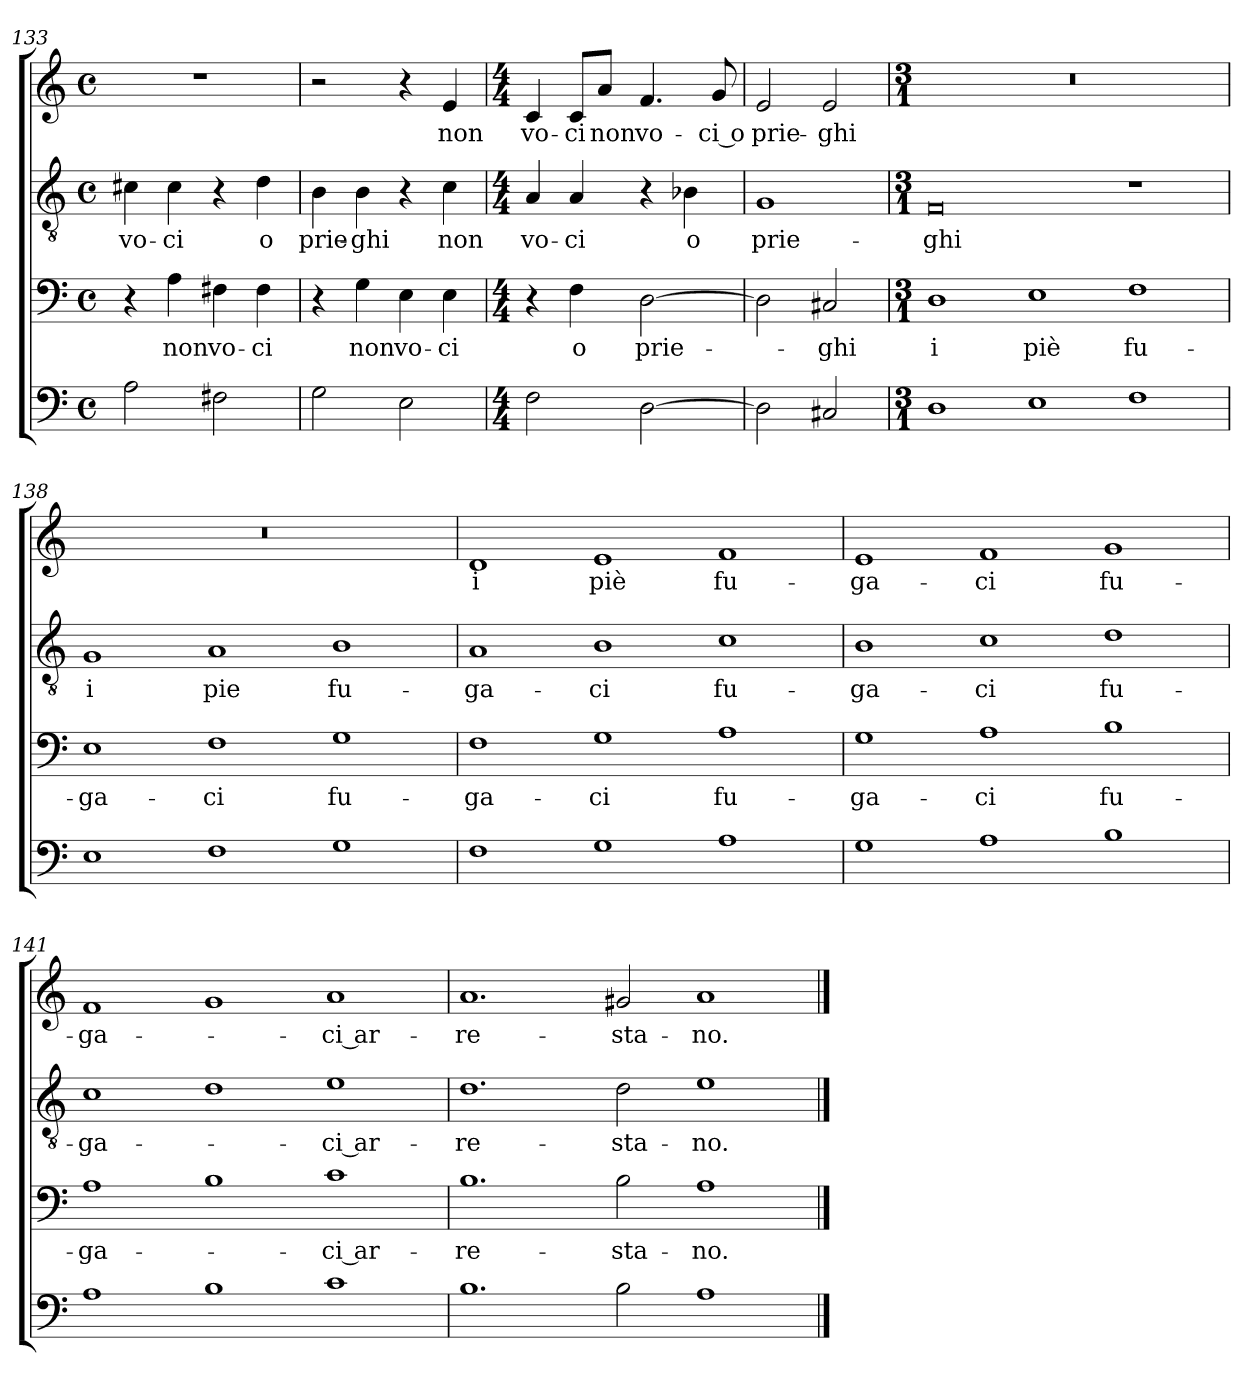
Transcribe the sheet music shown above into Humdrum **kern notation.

**kern	**kern	**text	**kern	**text	**kern	**text
*part4	*part3	*part3	*part2	*part2	*part1	*part1
*staff4	*staff3	*staff3	*staff2	*staff2	*staff1	*staff1
*clefF4	*clefF4	*	*clefGv2	*	*clefG2	*
*k[]	*k[]	*	*k[]	*	*k[]	*
*C:	*C:	*	*C:	*	*C:	*
*M4/4	*M4/4	*	*M4/4	*	*M4/4	*
*met(c)	*met(c)	*	*met(c)	*	*met(c)	*
=133	=133	=133	=133	=133	=133	=133
!	!	!	!	!LO:LY:b	!	!
2A\	4r	.	4c#X\	vo-	1r	.
!	!	!LO:LY:b	!	!LO:LY:b	!	!
.	4A\	non	4c#\	-ci	.	.
!	!	!LO:LY:b	!	!	!	!
2F#X\	4F#X\	vo-	4r	.	.	.
!	!	!LO:LY:b	!	!LO:LY:b	!	!
.	4F#\	-ci	4d\	o	.	.
=134	=134	=134	=134	=134	=134	=134
!	!	!	!	!LO:LY:b	!	!
2G\	4r	.	4B\	prie-	2r	.
!	!	!LO:LY:b	!	!LO:LY:b	!	!
.	4G\	non	4B\	-ghi	.	.
!	!	!LO:LY:b	!	!	!	!
2E\	4E\	vo-	4r	.	4r	.
!	!	!LO:LY:b	!	!LO:LY:b	!	!LO:LY:b
.	4E\	-ci	4c\	non	4e/	non
!!LO:LB:g=z
=135	=135	=135	=135	=135	=135	=135
*M4/4	*M4/4	*	*M4/4	*	*M4/4	*
!	!	!	!	!LO:LY:b	!	!LO:LY:b
2F\	4r	.	4A/	vo-	4c/	vo-
!	!	!LO:LY:b	!	!LO:LY:b	!	!LO:LY:b
.	4F\	o	4A/	-ci	8c/L	-ci
!	!	!	!	!	!	!LO:LY:b
.	.	.	.	.	8a/J	non
!	!	!LO:LY:b	!	!	!	!LO:LY:b
[2D\	[2D\	prie-	4r	.	4.f/	vo-
!	!	!	!	!LO:LY:b	!	!
.	.	.	4B-X\	o	.	.
!	!	!	!	!	!	!LO:LY:b
.	.	.	.	.	8g/	-ci o
=136	=136	=136	=136	=136	=136	=136
!	!	!	!	!LO:LY:b	!	!LO:LY:b
2D\]	2D\]	.	1G	prie-	2e/	prie-
!	!	!LO:LY:b	!	!	!	!LO:LY:b
2C#X/	2C#X/	-ghi	.	.	2e/	-ghi
=137	=137	=137	=137	=137	=137	=137
*M3/1	*M3/1	*	*M3/1	*	*M3/1	*
!	!	!LO:LY:b	!	!LO:LY:b	!	!
1D	1D	i	0F	-ghi	0.r	.
!	!	!LO:LY:b	!	!	!	!
1E	1E	piè	.	.	.	.
!	!	!LO:LY:b	!	!	!	!
1F	1F	fu-	1r	.	.	.
=138	=138	=138	=138	=138	=138	=138
!	!	!LO:LY:b	!	!LO:LY:b	!	!
1E	1E	-ga-	1G	i	0.r	.
!	!	!LO:LY:b	!	!LO:LY:b	!	!
1F	1F	-ci	1A	pie	.	.
!	!	!LO:LY:b	!	!LO:LY:b	!	!
1G	1G	fu-	1B	fu-	.	.
=139	=139	=139	=139	=139	=139	=139
!	!	!LO:LY:b	!	!LO:LY:b	!	!LO:LY:b
1F	1F	-ga-	1A	-ga-	1d	i
!	!	!LO:LY:b	!	!LO:LY:b	!	!LO:LY:b
1G	1G	-ci	1B	-ci	1e	piè
!	!	!LO:LY:b	!	!LO:LY:b	!	!LO:LY:b
1A	1A	fu-	1c	fu-	1f	fu-
!!LO:LB:g=z
=140	=140	=140	=140	=140	=140	=140
!	!	!LO:LY:b	!	!LO:LY:b	!	!LO:LY:b
1G	1G	-ga-	1B	-ga-	1e	-ga-
!	!	!LO:LY:b	!	!LO:LY:b	!	!LO:LY:b
1A	1A	-ci	1c	-ci	1f	-ci
!	!	!LO:LY:b	!	!LO:LY:b	!	!LO:LY:b
1B	1B	fu-	1d	fu-	1g	fu-
=141	=141	=141	=141	=141	=141	=141
!	!	!LO:LY:b	!	!LO:LY:b	!	!LO:LY:b
1A	1A	-ga-	1c	-ga-	1f	-ga-
1B	1B	.	1d	.	1g	.
!	!	!LO:LY:b	!	!LO:LY:b	!	!LO:LY:b
1c	1c	-ci ar-	1e	-ci ar-	1a	-ci ar-
=142	=142	=142	=142	=142	=142	=142
!	!	!LO:LY:b	!	!LO:LY:b	!	!LO:LY:b
1.B	1.B	-re-	1.d	-re-	1.a	-re-
!	!	!LO:LY:b	!	!LO:LY:b	!	!LO:LY:b
2B\	2B\	-sta-	2d\	-sta-	2g#X/	-sta-
!	!	!LO:LY:b	!	!LO:LY:b	!	!LO:LY:b
1A	1A	-no.	1e	-no.	1a	-no.
==	==	==	==	==	==	==
*-	*-	*-	*-	*-	*-	*-
